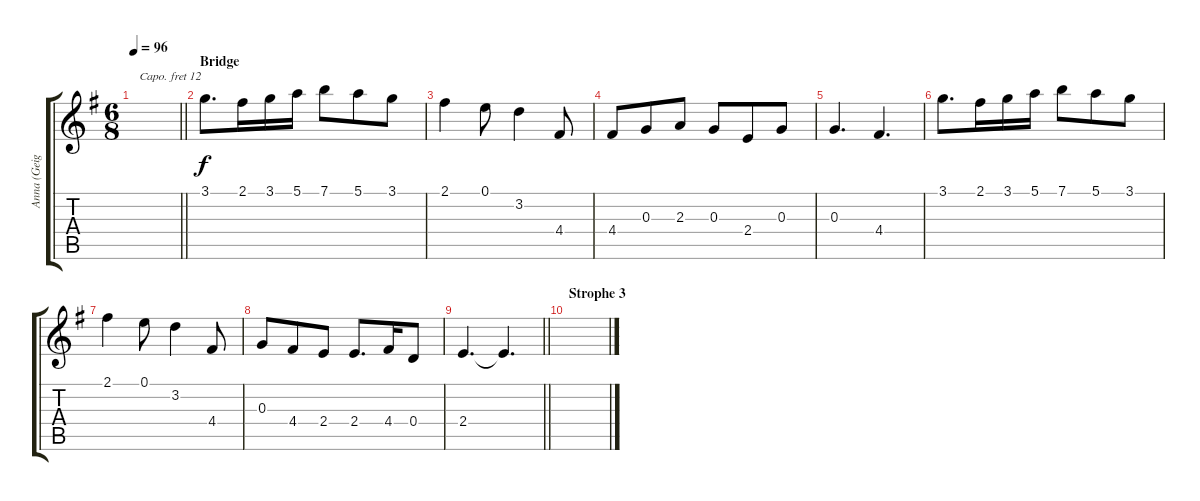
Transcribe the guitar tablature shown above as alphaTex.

\track ("Anna (Geige)" "Anna (Geig") {instrument violin}
\staff {score tabs}
\capo 12
\tuning (E4 B3 G3 D3 A2 E2) {hide}
\ts (6 8)
\tempo 96
\clef g2
\barLineRight lightlight
\ks g
|
\section ("" "Bridge")
3.1.8{d instrument violin} 2.1.16 3.1.16 5.1.16 7.1.8 5.1.8 3.1.8 |
2.1.4 0.1.8 3.2.4 4.4.8 |
4.4.8 0.3.8 2.3.8 0.3.8 2.4.8 0.3.8 |
0.3.4{d} 4.4.4{d} |
3.1.8{d} 2.1.16 3.1.16 5.1.16 7.1.8 5.1.8 3.1.8 |
2.1.4 0.1.8 3.2.4 4.4.8 |
0.3.8 4.4.8 2.4.8 2.4.8{d} 4.4.16 0.4.8 |
\barLineRight lightlight
2.4.4{d} 2.4{t}.4{d} |
\section ("" "Strophe 3")
